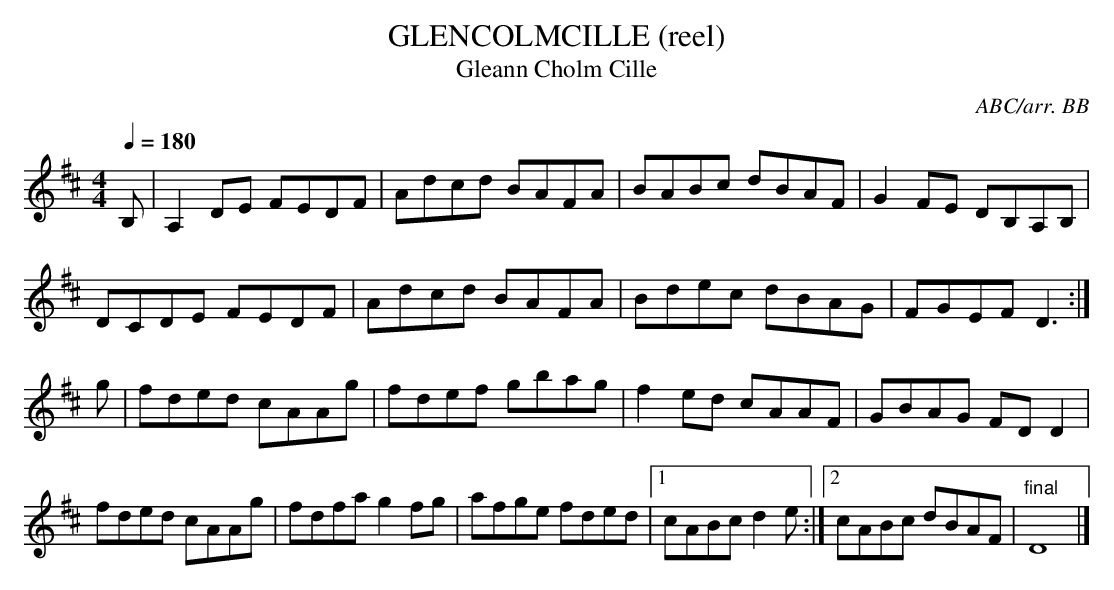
X:1
T:GLENCOLMCILLE (reel)
T:Gleann Cholm Cille
C:ABC/arr. BB
L:1/8
M:4/4
Q:1/4=180
K:D
B,|A,2DE FEDF|Adcd BAFA|BABc dBAF|G2 FE DB,A,B,|
DCDE FEDF|Adcd BAFA|Bdec dBAG|FGEF D3:|
g|fded cAAg|fdef gbag|f2 ed cAAF|GBAG FD D2|
fded cAAg|fdfa g2 fg|afge fded|1 cABc d2e :|\
[2 cABc dBAF|"final"D8|]
